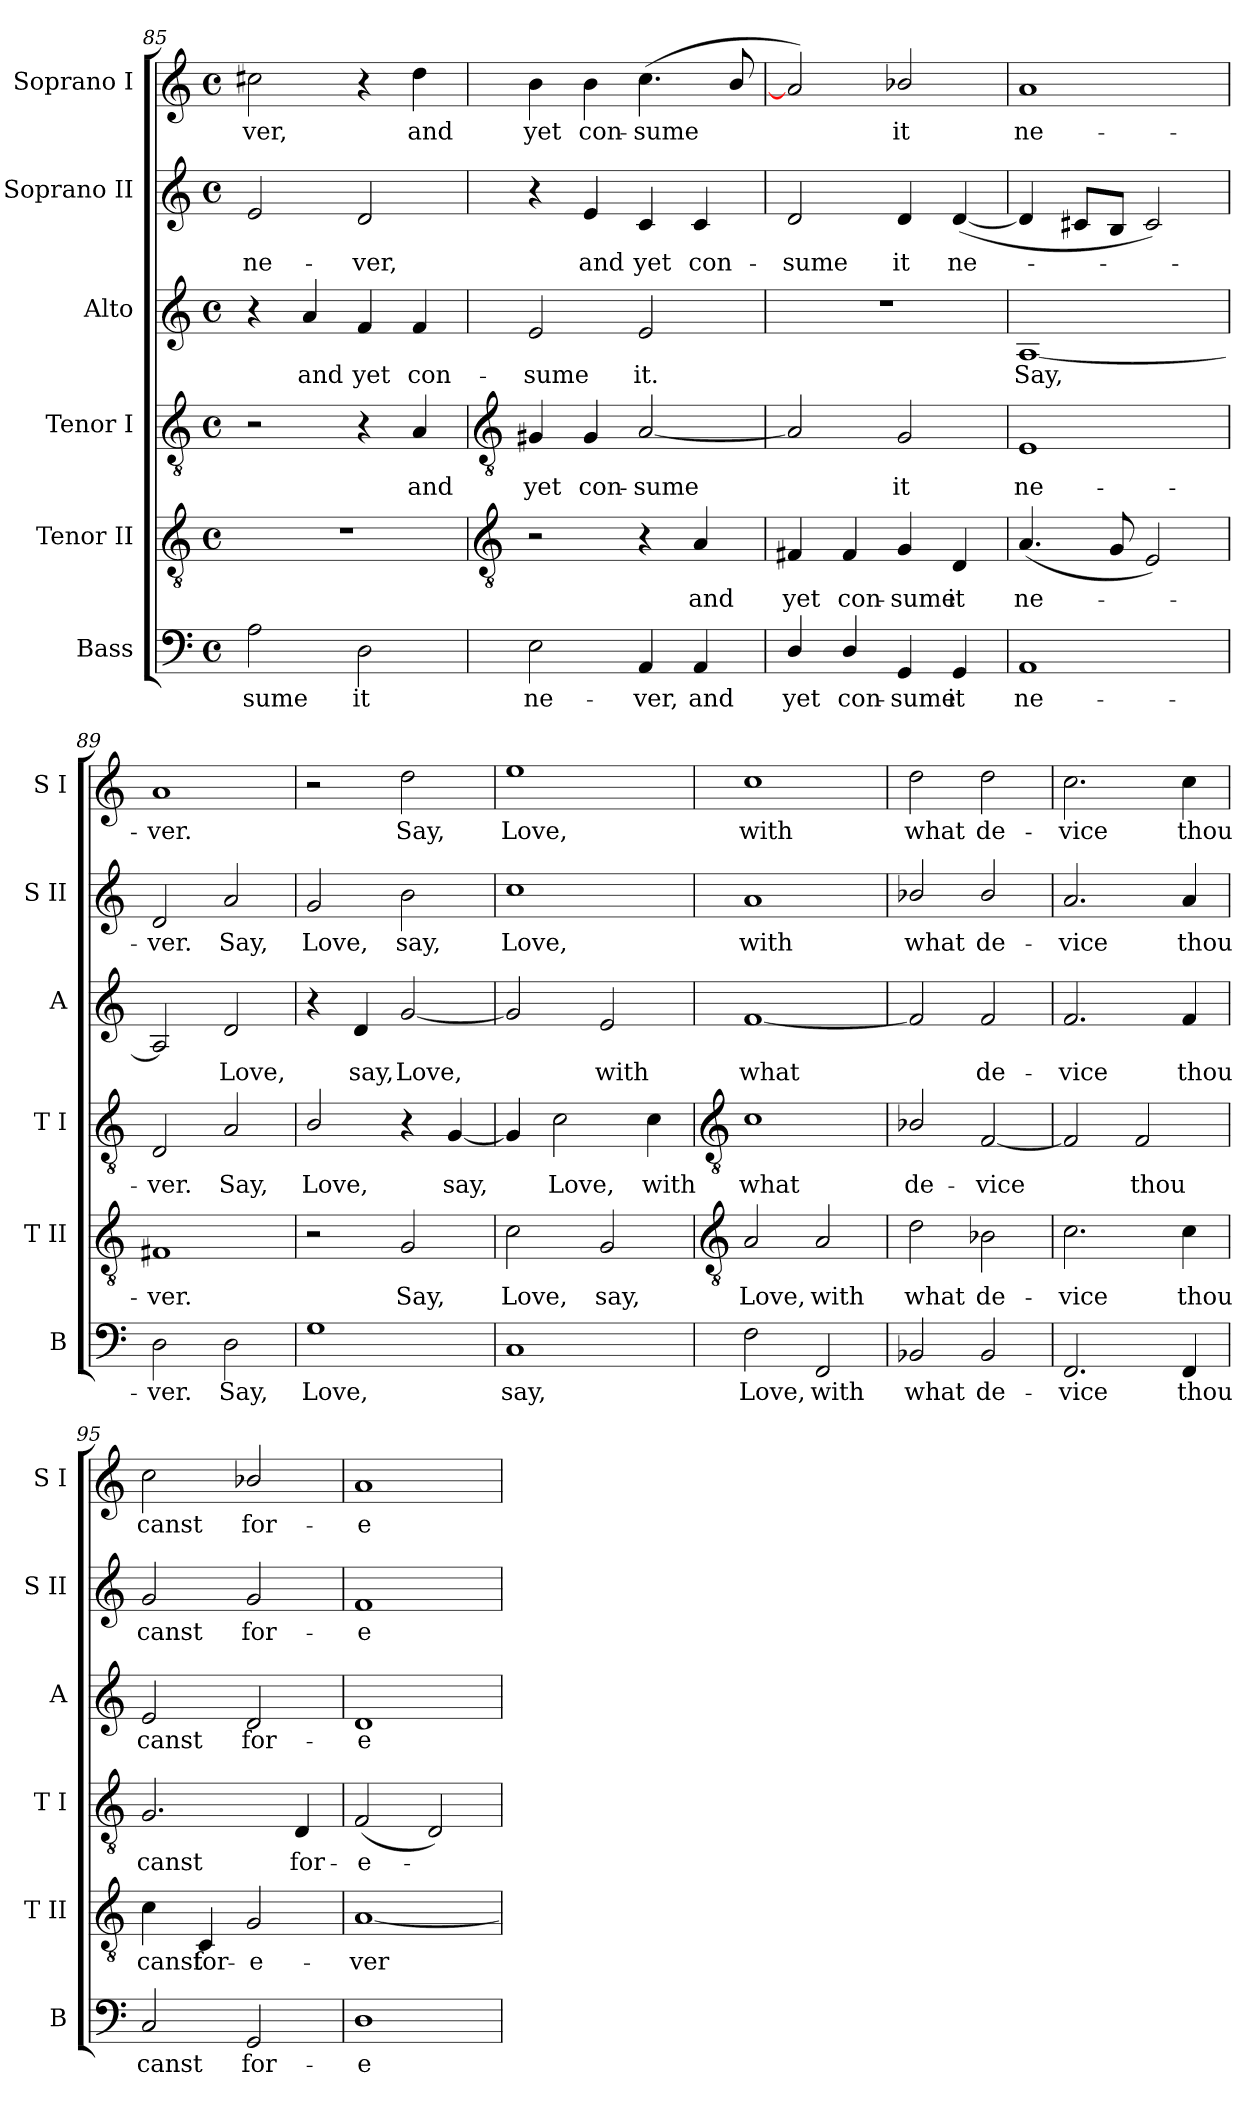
**kern	**text	**kern	**text	**kern	**text	**kern	**text	**kern	**text	**kern	**text
*part6	*part6	*part5	*part5	*part4	*part4	*part3	*part3	*part2	*part2	*part1	*part1
*staff6	*staff6	*staff5	*staff5	*staff4	*staff4	*staff3	*staff3	*staff2	*staff2	*staff1	*staff1
*I"Bass	*	*I"Tenor II	*	*I"Tenor I	*	*I"Alto	*	*I"Soprano II	*	*I"Soprano I	*
*I'B	*	*I'T II	*	*I'T I	*	*I'A	*	*I'S II	*	*I'S I	*
*clefF4	*	*clefGv2	*	*clefGv2	*	*clefG2	*	*clefG2	*	*clefG2	*
*k[]	*	*k[]	*	*k[]	*	*k[]	*	*k[]	*	*k[]	*
*C:	*	*C:	*	*C:	*	*C:	*	*C:	*	*C:	*
*M4/4	*	*M4/4	*	*M4/4	*	*M4/4	*	*M4/4	*	*M4/4	*
*met(c)	*	*met(c)	*	*met(c)	*	*met(c)	*	*met(c)	*	*met(c)	*
=85	=85	=85	=85	=85	=85	=85	=85	=85	=85	=85	=85
!	!LO:LY:b	!	!	!	!	!	!	!	!LO:LY:b	!	!LO:LY:b
2A	-sume	1r	.	2r	.	4r	.	2e	ne-	2cc#X	-ver,
!	!	!	!	!	!	!	!LO:LY:b	!	!	!	!
.	.	.	.	.	.	4a	and	.	.	.	.
!	!LO:LY:b	!	!	!	!	!	!LO:LY:b	!	!LO:LY:b	!	!
2D	it	.	.	4r	.	4f	yet	2d	-ver,	4r	.
!	!	!	!	!	!LO:LY:b	!	!LO:LY:b	!	!	!	!LO:LY:b
.	.	.	.	4A	and	4f	con-	.	.	4dd	and
!!LO:LB:g=z
=86	=86	=86	=86	=86	=86	=86	=86	=86	=86	=86	=86
*	*	*clefGv2	*	*clefGv2	*	*	*	*	*	*	*
!	!LO:LY:b	!	!	!	!LO:LY:b	!	!LO:LY:b	!	!	!	!LO:LY:b
2E	ne-	2r	.	4G#X	yet	2e	-sume	4r	.	4b	yet
!	!	!	!	!	!LO:LY:b	!	!	!	!LO:LY:b	!	!LO:LY:b
.	.	.	.	4G#	con-	.	.	4e	and	4b	con-
!	!LO:LY:b	!	!	!	!LO:LY:b	!	!LO:LY:b	!	!LO:LY:b	!	!LO:LY:b
4AA	-ver,	4r	.	[2A	-sume	2e	it.	4c	yet	(<4.cc	-sume
!	!LO:LY:b	!	!LO:LY:b	!	!	!	!	!	!LO:LY:b	!	!
4AA	and	4A	and	.	.	.	.	4c	con-	.	.
.	.	.	.	.	.	.	.	.	.	8b/	.
=87	=87	=87	=87	=87	=87	=87	=87	=87	=87	=87	=87
!	!LO:LY:b	!	!LO:LY:b	!	!	!	!	!	!LO:LY:b	!	!
4D/	yet	4F#X	yet	2A]	.	1r	.	2d	-sume	2a])	.
!	!LO:LY:b	!	!LO:LY:b	!	!	!	!	!	!	!	!
4D/	con-	4F#	con-	.	.	.	.	.	.	.	.
!	!LO:LY:b	!	!LO:LY:b	!	!LO:LY:b	!	!	!	!LO:LY:b	!	!LO:LY:b
4GG	-sume	4G	-sume	2G	it	.	.	4d	it	2b-X/	it
!	!LO:LY:b	!	!LO:LY:b	!	!	!	!	!	!LO:LY:b	!	!
4GG	it	4D	it	.	.	.	.	(<[4d	ne-	.	.
=88	=88	=88	=88	=88	=88	=88	=88	=88	=88	=88	=88
!	!LO:LY:b	!	!LO:LY:b	!	!LO:LY:b	!	!LO:LY:b	!	!	!	!LO:LY:b
1AA	ne-	(<4.A	ne-	1E	ne-	[1A	Say,	4d]	.	1a	ne-
.	.	.	.	.	.	.	.	8c#XL	.	.	.
.	.	8G	.	.	.	.	.	8BJ	.	.	.
.	.	2E)	.	.	.	.	.	2c#)	.	.	.
=89	=89	=89	=89	=89	=89	=89	=89	=89	=89	=89	=89
!	!LO:LY:b	!	!LO:LY:b	!	!LO:LY:b	!	!	!	!LO:LY:b	!	!LO:LY:b
2D	-ver.	1F#X	ver.	2D	-ver.	2A]	.	2d	ver.	1a	-ver.
!	!LO:LY:b	!	!	!	!LO:LY:b	!	!LO:LY:b	!	!LO:LY:b	!	!
2D	Say,	.	.	2A	Say,	2d	Love,	2a	Say,	.	.
=90	=90	=90	=90	=90	=90	=90	=90	=90	=90	=90	=90
!	!LO:LY:b	!	!	!	!LO:LY:b	!	!	!	!LO:LY:b	!	!
1G	Love,	2r	.	2B/	Love,	4r	.	2g	Love,	2r	.
!	!	!	!	!	!	!	!LO:LY:b	!	!	!	!
.	.	.	.	.	.	4d	say,	.	.	.	.
!	!	!	!LO:LY:b	!	!	!	!LO:LY:b	!	!LO:LY:b	!	!LO:LY:b
.	.	2G	Say,	4r	.	[2g	Love,	2b	say,	2dd	Say,
!	!	!	!	!	!LO:LY:b	!	!	!	!	!	!
.	.	.	.	[4G	say,	.	.	.	.	.	.
=91	=91	=91	=91	=91	=91	=91	=91	=91	=91	=91	=91
!	!LO:LY:b	!	!LO:LY:b	!	!	!	!	!	!LO:LY:b	!	!LO:LY:b
1C	say,	2c	Love,	4G]	.	2g]	.	1cc	Love,	1ee	Love,
!	!	!	!	!	!LO:LY:b	!	!	!	!	!	!
.	.	.	.	2c	Love,	.	.	.	.	.	.
!	!	!	!LO:LY:b	!	!	!	!LO:LY:b	!	!	!	!
.	.	2G	say,	.	.	2e	with	.	.	.	.
!	!	!	!	!	!LO:LY:b	!	!	!	!	!	!
.	.	.	.	4c	with	.	.	.	.	.	.
!!LO:LB:g=z
=92	=92	=92	=92	=92	=92	=92	=92	=92	=92	=92	=92
*	*	*clefGv2	*	*clefGv2	*	*	*	*	*	*	*
!	!LO:LY:b	!	!LO:LY:b	!	!LO:LY:b	!	!LO:LY:b	!	!LO:LY:b	!	!LO:LY:b
2F	Love,	2A	Love,	1c	what	[1f	what	1a	with	1cc	with
!	!LO:LY:b	!	!LO:LY:b	!	!	!	!	!	!	!	!
2FF	with	2A	with	.	.	.	.	.	.	.	.
=93	=93	=93	=93	=93	=93	=93	=93	=93	=93	=93	=93
!	!LO:LY:b	!	!LO:LY:b	!	!LO:LY:b	!	!	!	!LO:LY:b	!	!LO:LY:b
2BB-X	what	2d	what	2B-X/	de-	2f]	.	2b-X/	what	2dd	what
!	!LO:LY:b	!	!LO:LY:b	!	!LO:LY:b	!	!LO:LY:b	!	!LO:LY:b	!	!LO:LY:b
2BB-	de-	2B-X	de-	[2F	-vice	2f	de-	2b-/	de-	2dd	de-
=94	=94	=94	=94	=94	=94	=94	=94	=94	=94	=94	=94
!	!LO:LY:b	!	!LO:LY:b	!	!	!	!LO:LY:b	!	!LO:LY:b	!	!LO:LY:b
2.FF	-vice	2.c	-vice	2F]	.	2.f	-vice	2.a	-vice	2.cc	-vice
!	!	!	!	!	!LO:LY:b	!	!	!	!	!	!
.	.	.	.	2F	thou	.	.	.	.	.	.
!	!LO:LY:b	!	!LO:LY:b	!	!	!	!LO:LY:b	!	!LO:LY:b	!	!LO:LY:b
4FF	thou	4c	thou	.	.	4f	thou	4a	thou	4cc	thou
=95	=95	=95	=95	=95	=95	=95	=95	=95	=95	=95	=95
!	!LO:LY:b	!	!LO:LY:b	!	!LO:LY:b	!	!LO:LY:b	!	!LO:LY:b	!	!LO:LY:b
2C	canst	4c	canst	2.G	canst	2e	canst	2g	canst	2cc	canst
!	!	!	!LO:LY:b	!	!	!	!	!	!	!	!
.	.	4C	for-	.	.	.	.	.	.	.	.
!	!LO:LY:b	!	!LO:LY:b	!	!	!	!LO:LY:b	!	!LO:LY:b	!	!LO:LY:b
2GG	for-	2G	-e-	.	.	2d	for-	2g	for-	2b-X/	for-
!	!	!	!	!	!LO:LY:b	!	!	!	!	!	!
.	.	.	.	4D	for-	.	.	.	.	.	.
=96	=96	=96	=96	=96	=96	=96	=96	=96	=96	=96	=96
!	!LO:LY:b	!	!LO:LY:b	!	!LO:LY:b	!	!LO:LY:b	!	!LO:LY:b	!	!LO:LY:b
1D	-e-	[1A	-ver	(<2F	-e-	1d	-e-	1f	-e-	1a	-e-
.	.	.	.	2D)	.	.	.	.	.	.	.
=	=	=	=	=	=	=	=	=	=	=	=
*-	*-	*-	*-	*-	*-	*-	*-	*-	*-	*-	*-
